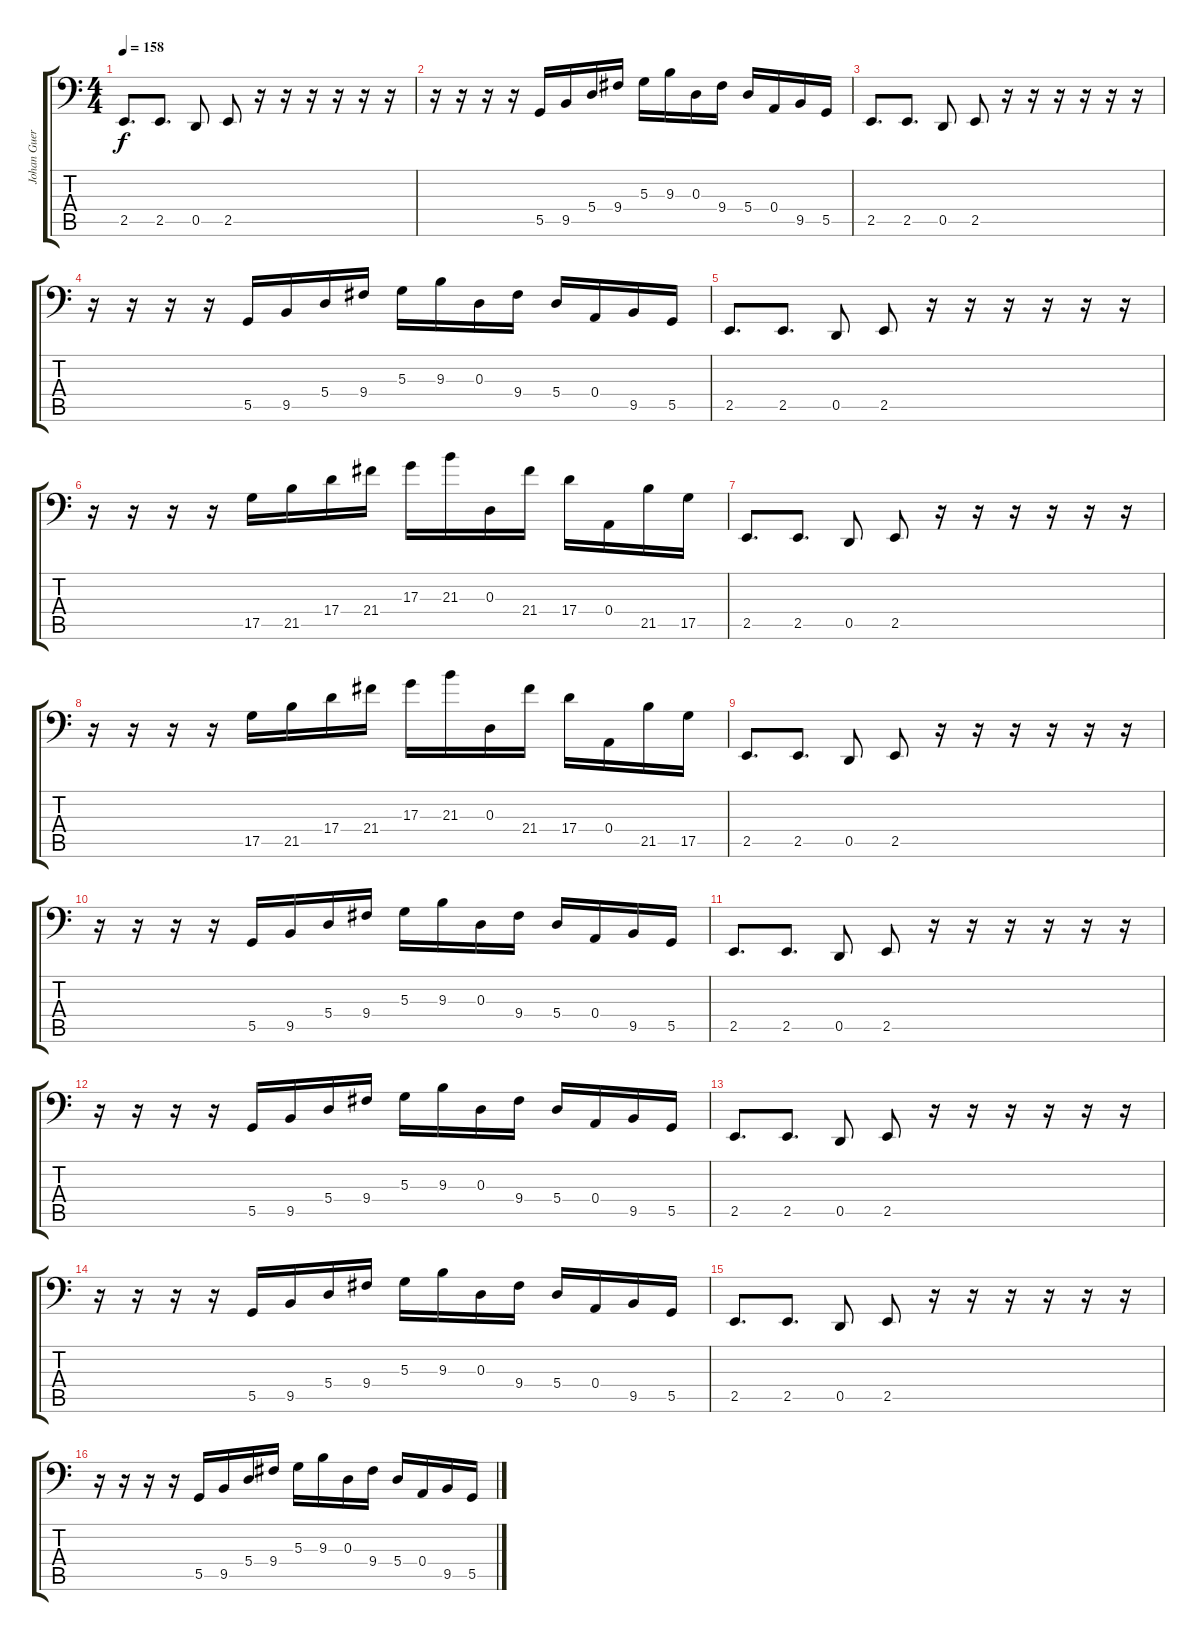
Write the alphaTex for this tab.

\track ("Johan Guerra" "Johan Guer") {instrument electricbassfinger}
\staff {score tabs}
\tuning (C3 G2 D2 A1 D1 B0) {hide}
\ts (4 4)
\tempo 158
\clef f4
\ks c
2.5.8{d dy f} 2.5.8{d} 0.5.8 2.5.8 r.16 r.16 r.16 r.16 r.16 r.16 |
r.16 r.16 r.16 r.16 5.5.16 9.5.16 5.4.16 9.4.16 5.3.16 9.3.16 0.3.16 9.4.16 5.4.16 0.4.16 9.5.16 5.5.16 |
2.5.8{d} 2.5.8{d} 0.5.8 2.5.8 r.16 r.16 r.16 r.16 r.16 r.16 |
r.16 r.16 r.16 r.16 5.5.16 9.5.16 5.4.16 9.4.16 5.3.16 9.3.16 0.3.16 9.4.16 5.4.16 0.4.16 9.5.16 5.5.16 |
2.5.8{d} 2.5.8{d} 0.5.8 2.5.8 r.16 r.16 r.16 r.16 r.16 r.16 |
r.16 r.16 r.16 r.16 17.5.16 21.5.16 17.4.16 21.4.16 17.3.16 21.3.16 0.3.16 21.4.16 17.4.16 0.4.16 21.5.16 17.5.16 |
2.5.8{d} 2.5.8{d} 0.5.8 2.5.8 r.16 r.16 r.16 r.16 r.16 r.16 |
r.16 r.16 r.16 r.16 17.5.16 21.5.16 17.4.16 21.4.16 17.3.16 21.3.16 0.3.16 21.4.16 17.4.16 0.4.16 21.5.16 17.5.16 |
2.5.8{d} 2.5.8{d} 0.5.8 2.5.8 r.16 r.16 r.16 r.16 r.16 r.16 |
r.16 r.16 r.16 r.16 5.5.16 9.5.16 5.4.16 9.4.16 5.3.16 9.3.16 0.3.16 9.4.16 5.4.16 0.4.16 9.5.16 5.5.16 |
2.5.8{d} 2.5.8{d} 0.5.8 2.5.8 r.16 r.16 r.16 r.16 r.16 r.16 |
r.16 r.16 r.16 r.16 5.5.16 9.5.16 5.4.16 9.4.16 5.3.16 9.3.16 0.3.16 9.4.16 5.4.16 0.4.16 9.5.16 5.5.16 |
2.5.8{d} 2.5.8{d} 0.5.8 2.5.8 r.16 r.16 r.16 r.16 r.16 r.16 |
r.16 r.16 r.16 r.16 5.5.16 9.5.16 5.4.16 9.4.16 5.3.16 9.3.16 0.3.16 9.4.16 5.4.16 0.4.16 9.5.16 5.5.16 |
2.5.8{d} 2.5.8{d} 0.5.8 2.5.8 r.16 r.16 r.16 r.16 r.16 r.16 |
r.16 r.16 r.16 r.16 5.5.16 9.5.16 5.4.16 9.4.16 5.3.16 9.3.16 0.3.16 9.4.16 5.4.16 0.4.16 9.5.16 5.5.16
